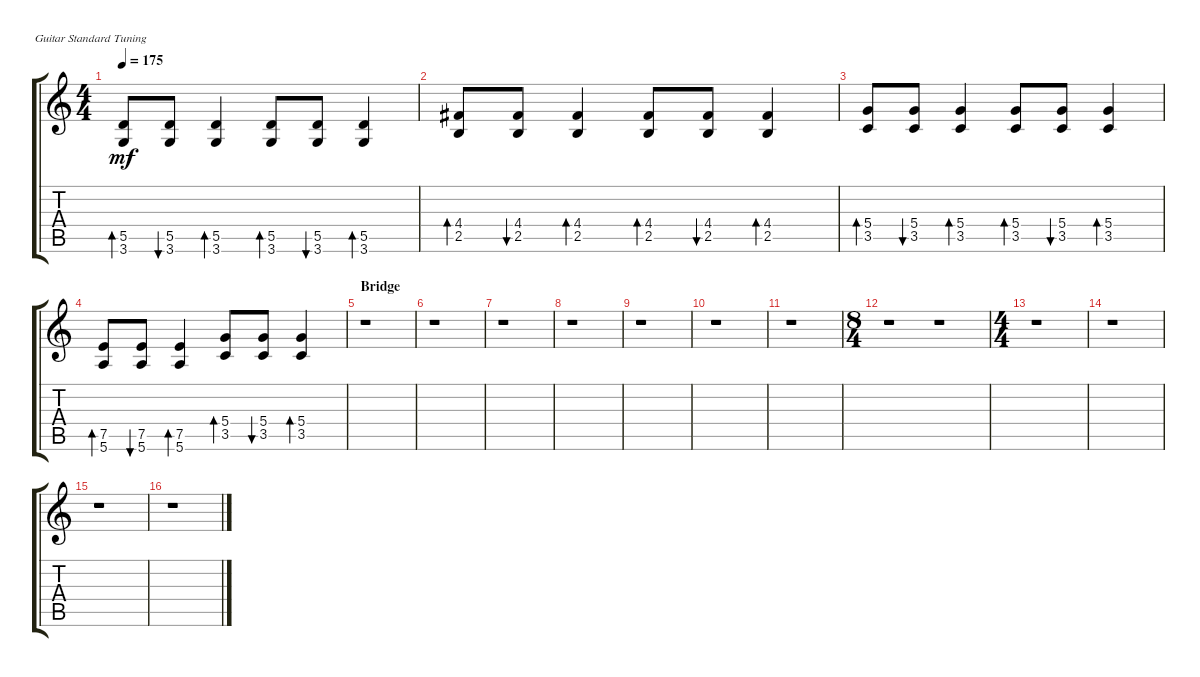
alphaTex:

\defaultSystemsLayout 4
\bracketExtendMode groupsimilarinstruments
\singleTrackTrackNamePolicy hidden
\multiTrackTrackNamePolicy hidden
\firstSystemTrackNameOrientation horizontal
\otherSystemsTrackNameOrientation horizontal
\track ("S-Guitar" "E-Gt") {solo instrument distortionguitar}
\staff {score tabs}
\tuning (E4 B3 G3 D3 A2 E2)
\ts (4 4)
\tempo 175
\clef g2
\ks c
(3.6 5.5).8{bd 30 dy mf} (3.6 5.5).8{bu 30} (3.6 5.5).4{bd 30} (3.6 5.5).8{bd 30} (3.6 5.5).8{bu 30} (3.6 5.5).4{bd 30} |
(2.5 4.4).8{bd 30} (4.4 2.5).8{bu 30} (2.5 4.4).4{bd 30} (2.5 4.4).8{bd 30} (4.4 2.5).8{bu 30} (2.5 4.4).4{bd 30} |
(3.5 5.4).8{bd 30} (5.4 3.5).8{bu 30} (3.5 5.4).4{bd 30} (3.5 5.4).8{bd 30} (5.4 3.5).8{bu 30} (3.5 5.4).4{bd 30} |
(5.6 7.5).8{bd 30} (5.6 7.5).8{bu 30} (5.6 7.5).4{bd 30} (3.5 5.4).8{bd 30} (3.5 5.4).8{bu 30} (3.5 5.4).4{bd 30} |
\section ("" "Bridge")
r.1 |
r.1 |
r.1 |
r.1 |
r.1 |
r.1 |
r.1 |
\ts (8 4)
r.1 r.1 |
\ts (4 4)
r.1 |
r.1 |
r.1 |
r.1
